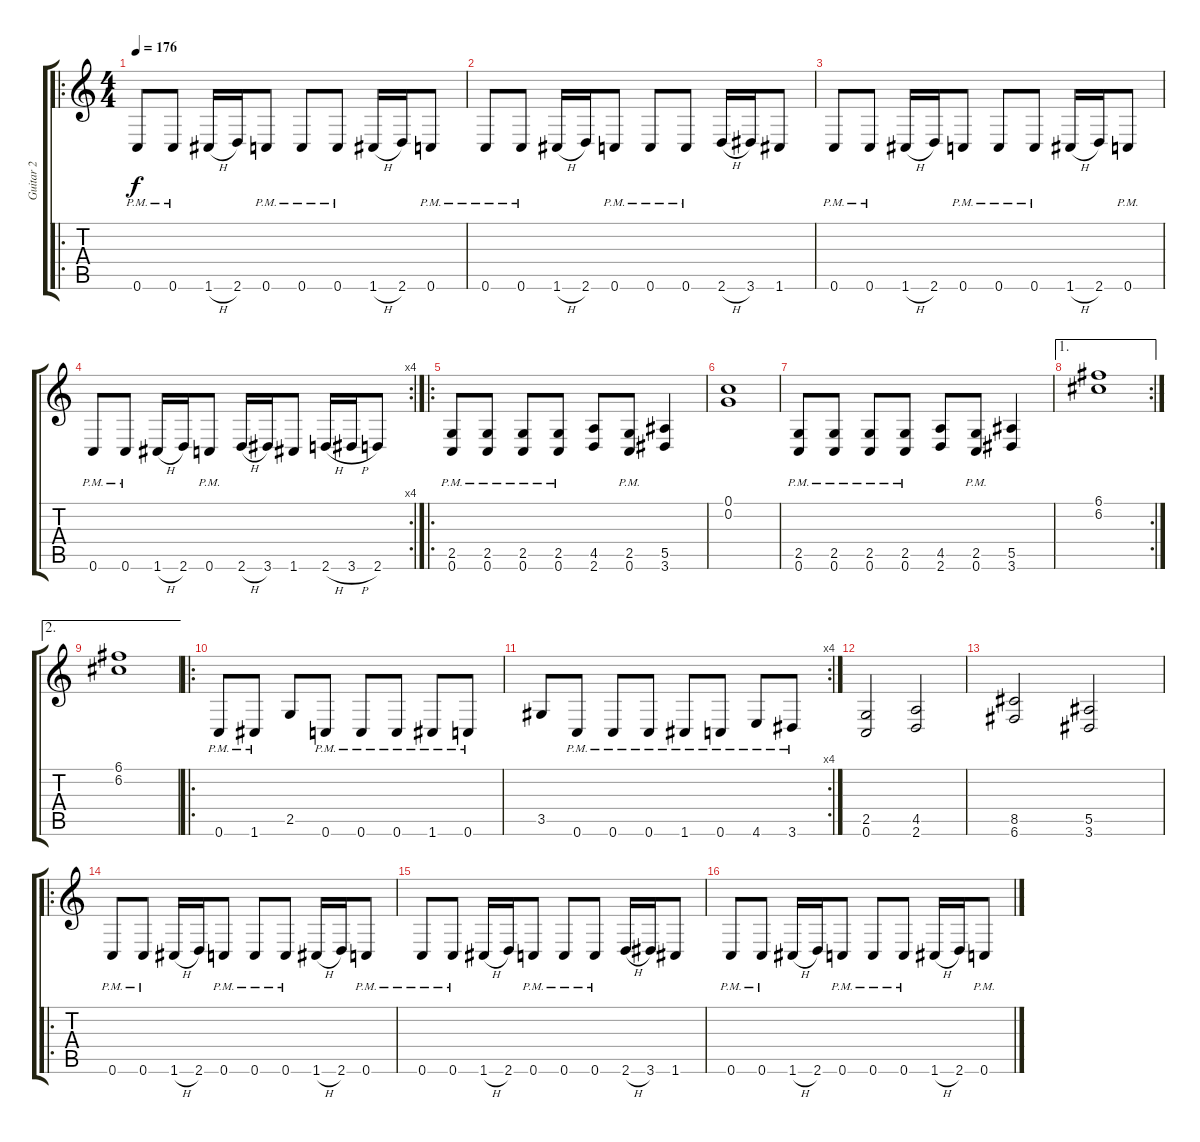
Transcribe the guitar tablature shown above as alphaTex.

\track ("Guitar 2" "Guitar 2") {instrument distortionguitar}
\staff {score tabs}
\tuning (C4 G3 Eb3 Bb2 F2 C2) {hide}
\ro
\ts (4 4)
\tempo 176
\clef g2
\ks c
0.6{pm}.8{dy f} 0.6{pm}.8 1.6{h}.16 2.6.16 0.6{pm}.8 0.6{pm}.8 0.6{pm}.8 1.6{h}.16 2.6.16 0.6{pm}.8 |
0.6{pm}.8 0.6{pm}.8 1.6{h}.16 2.6.16 0.6{pm}.8 0.6{pm}.8 0.6{pm}.8 2.6{h}.16 3.6.16 1.6.8 |
0.6{pm}.8 0.6{pm}.8 1.6{h}.16 2.6.16 0.6{pm}.8 0.6{pm}.8 0.6{pm}.8 1.6{h}.16 2.6.16 0.6{pm}.8 |
\rc 4
0.6{pm}.8 0.6{pm}.8 1.6{h}.16 2.6.16 0.6{pm}.8 2.6{h}.16 3.6.16 1.6.8 2.6{h}.16 3.6{h}.16 2.6.8 |
\ro
(2.5{pm} 0.6{pm}).8 (2.5{pm} 0.6{pm}).8 (2.5{pm} 0.6{pm}).8 (2.5{pm} 0.6{pm}).8 (4.5 2.6).8 (2.5{pm} 0.6{pm}).8 (5.5 3.6).4 |
(0.1 0.2).1 |
(2.5{pm} 0.6{pm}).8 (2.5{pm} 0.6{pm}).8 (2.5{pm} 0.6{pm}).8 (2.5{pm} 0.6{pm}).8 (4.5 2.6).8 (2.5{pm} 0.6{pm}).8 (5.5 3.6).4 |
\ae 1
\rc 2
(6.1 6.2).1 |
\ae 2
(6.1 6.2).1 |
\ro
0.6{pm}.8 1.6{pm}.8 2.5.8 0.6{pm}.8 0.6{pm}.8 0.6{pm}.8 1.6{pm}.8 0.6{pm}.8 |
\rc 4
3.5.8 0.6{pm}.8 0.6{pm}.8 0.6{pm}.8 1.6{pm}.8 0.6{pm}.8 4.6{pm}.8 3.6{pm}.8 |
(2.5 0.6).2 (4.5 2.6).2 |
(8.5 6.6).2 (5.5 3.6).2 |
\ro
0.6{pm}.8 0.6{pm}.8 1.6{h}.16 2.6.16 0.6{pm}.8 0.6{pm}.8 0.6{pm}.8 1.6{h}.16 2.6.16 0.6{pm}.8 |
0.6{pm}.8 0.6{pm}.8 1.6{h}.16 2.6.16 0.6{pm}.8 0.6{pm}.8 0.6{pm}.8 2.6{h}.16 3.6.16 1.6.8 |
0.6{pm}.8 0.6{pm}.8 1.6{h}.16 2.6.16 0.6{pm}.8 0.6{pm}.8 0.6{pm}.8 1.6{h}.16 2.6.16 0.6{pm}.8
